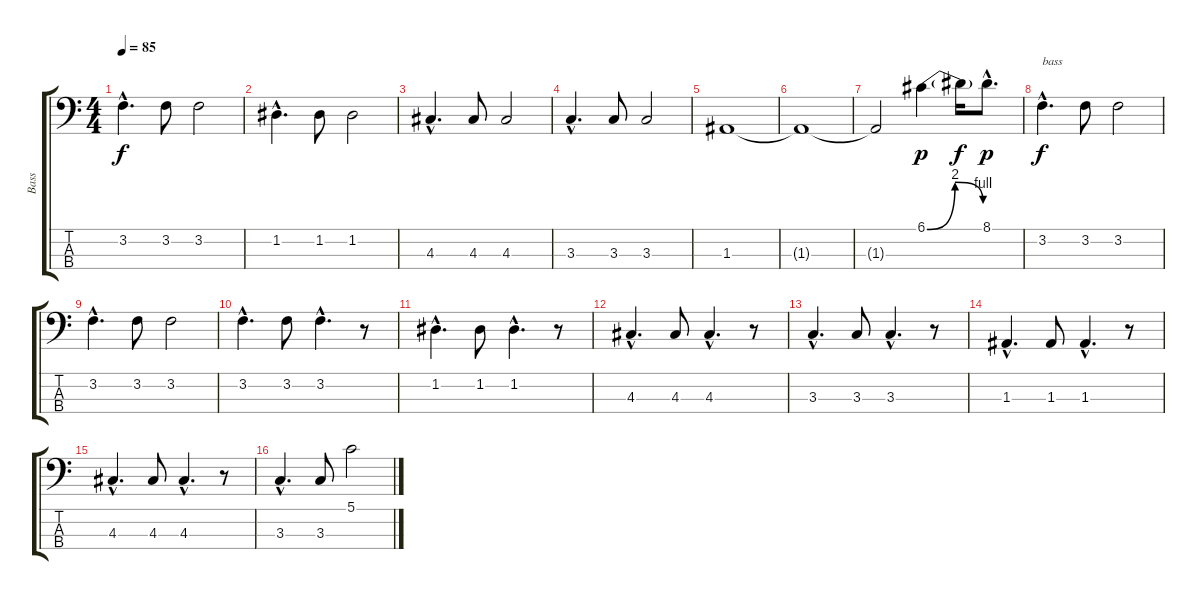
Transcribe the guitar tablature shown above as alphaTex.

\track ("Bass" "Bass") {instrument electricbassfinger}
\staff {score tabs}
\tuning (G2 D2 A1 E1) {hide}
\ts (4 4)
\tempo 85
\clef f4
\ks c
3.2{hac}.4{d txt "" dy f instrument electricbassfinger} 3.2.8 3.2.2 |
1.2{hac}.4{d} 1.2.8 1.2.2 |
4.3{hac}.4{d} 4.3.8 4.3.2 |
3.3{hac}.4{d} 3.3.8 3.3.2 |
1.3.1 |
1.3{t}.1 |
1.3{t}.2 6.1{be (bendrelease 0 0 30 8 30 8 60 4)}.4{dy p instrument pad2warm} 6.1{t}.16{dy f} 8.1{hac}.8{d dy p} |
3.2{hac}.4{d txt "bass" dy f instrument electricbassfinger} 3.2.8 3.2.2 |
3.2{hac}.4{d} 3.2.8 3.2.2 |
3.2{hac}.4{d} 3.2.8 3.2{hac}.4{d} r.8 |
1.2{hac}.4{d} 1.2.8 1.2{hac}.4{d} r.8 |
4.3{hac}.4{d} 4.3.8 4.3{hac}.4{d} r.8 |
3.3{hac}.4{d} 3.3.8 3.3{hac}.4{d} r.8 |
1.3{hac}.4{d} 1.3.8 1.3{hac}.4{d} r.8 |
4.3{hac}.4{d} 4.3.8 4.3{hac}.4{d} r.8 |
3.3{hac}.4{d} 3.3.8 5.1.2
